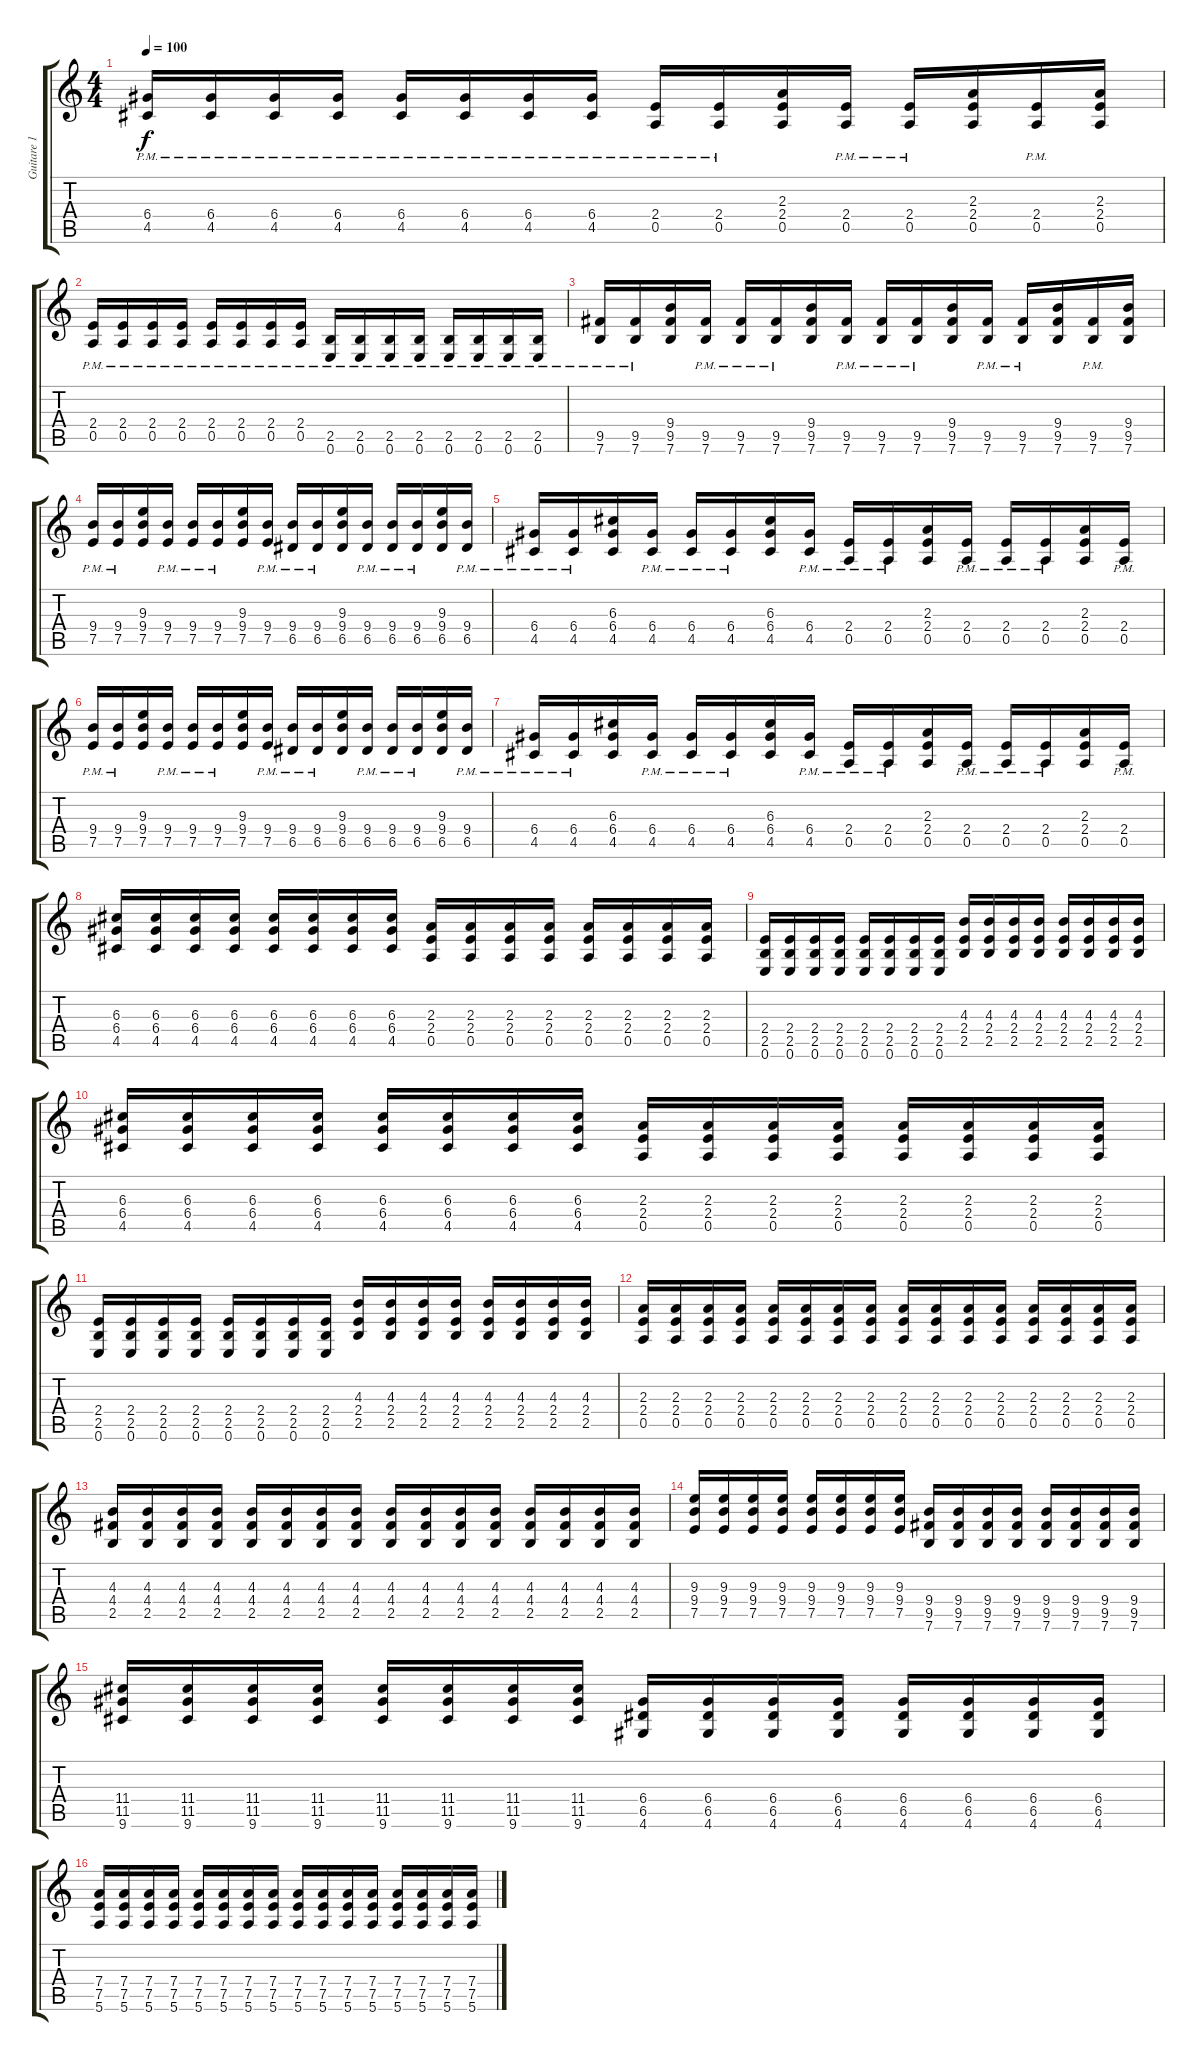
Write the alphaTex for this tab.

\track ("Guitare 1" "Guitare 1") {instrument distortionguitar}
\staff {score tabs}
\tuning (E4 B3 G3 D3 A2 E2) {hide}
\ts (4 4)
\tempo 100
\clef g2
\ks c
(6.4{pm} 4.5{pm}).16{dy f} (6.4{pm} 4.5{pm}).16 (6.4{pm} 4.5{pm}).16 (6.4{pm} 4.5{pm}).16 (6.4{pm} 4.5{pm}).16 (6.4{pm} 4.5{pm}).16 (6.4{pm} 4.5{pm}).16 (6.4{pm} 4.5{pm}).16 (2.4{pm} 0.5{pm}).16 (2.4{pm} 0.5{pm}).16 (2.3 2.4 0.5).16 (2.4{pm} 0.5{pm}).16 (2.4{pm} 0.5{pm}).16 (2.3 2.4 0.5).16 (2.4{pm} 0.5{pm}).16 (2.3 2.4 0.5).16 |
(2.4{pm} 0.5{pm}).16 (2.4{pm} 0.5{pm}).16 (2.4{pm} 0.5{pm}).16 (2.4{pm} 0.5{pm}).16 (2.4{pm} 0.5{pm}).16 (2.4{pm} 0.5{pm}).16 (2.4{pm} 0.5{pm}).16 (2.4{pm} 0.5{pm}).16 (2.5{pm} 0.6{pm}).16 (2.5{pm} 0.6{pm}).16 (2.5{pm} 0.6{pm}).16 (2.5{pm} 0.6{pm}).16 (2.5{pm} 0.6{pm}).16 (2.5{pm} 0.6{pm}).16 (2.5{pm} 0.6{pm}).16 (2.5{pm} 0.6{pm}).16 |
(9.5{pm} 7.6{pm}).16 (9.5{pm} 7.6{pm}).16 (9.4 9.5 7.6).16 (9.5{pm} 7.6{pm}).16 (9.5{pm} 7.6{pm}).16 (9.5{pm} 7.6{pm}).16 (9.4 9.5 7.6).16 (9.5{pm} 7.6{pm}).16 (9.5{pm} 7.6{pm}).16 (9.5{pm} 7.6{pm}).16 (9.4 9.5 7.6).16 (9.5{pm} 7.6{pm}).16 (9.5{pm} 7.6{pm}).16 (9.4 9.5 7.6).16 (9.5{pm} 7.6{pm}).16 (9.4 9.5 7.6).16 |
(9.4{pm} 7.5{pm}).16 (9.4{pm} 7.5{pm}).16 (9.3 9.4 7.5).16 (9.4{pm} 7.5{pm}).16 (9.4{pm} 7.5{pm}).16 (9.4{pm} 7.5{pm}).16 (9.3 9.4 7.5).16 (9.4{pm} 7.5{pm}).16 (9.4{pm} 6.5{pm}).16 (9.4{pm} 6.5{pm}).16 (9.3 9.4 6.5).16 (9.4{pm} 6.5{pm}).16 (9.4{pm} 6.5{pm}).16 (9.4{pm} 6.5{pm}).16 (9.3 9.4 6.5).16 (9.4{pm} 6.5{pm}).16 |
(6.4{pm} 4.5{pm}).16 (6.4{pm} 4.5{pm}).16 (6.3 6.4 4.5).16 (6.4{pm} 4.5{pm}).16 (6.4{pm} 4.5{pm}).16 (6.4{pm} 4.5{pm}).16 (6.3 6.4 4.5).16 (6.4{pm} 4.5{pm}).16 (2.4{pm} 0.5{pm}).16 (2.4{pm} 0.5{pm}).16 (2.3 2.4 0.5).16 (2.4{pm} 0.5{pm}).16 (2.4{pm} 0.5{pm}).16 (2.4{pm} 0.5{pm}).16 (2.3 2.4 0.5).16 (2.4{pm} 0.5{pm}).16 |
(9.4{pm} 7.5{pm}).16 (9.4{pm} 7.5{pm}).16 (9.3 9.4 7.5).16 (9.4{pm} 7.5{pm}).16 (9.4{pm} 7.5{pm}).16 (9.4{pm} 7.5{pm}).16 (9.3 9.4 7.5).16 (9.4{pm} 7.5{pm}).16 (9.4{pm} 6.5{pm}).16 (9.4{pm} 6.5{pm}).16 (9.3 9.4 6.5).16 (9.4{pm} 6.5{pm}).16 (9.4{pm} 6.5{pm}).16 (9.4{pm} 6.5{pm}).16 (9.3 9.4 6.5).16 (9.4{pm} 6.5{pm}).16 |
(6.4{pm} 4.5{pm}).16 (6.4{pm} 4.5{pm}).16 (6.3 6.4 4.5).16 (6.4{pm} 4.5{pm}).16 (6.4{pm} 4.5{pm}).16 (6.4{pm} 4.5{pm}).16 (6.3 6.4 4.5).16 (6.4{pm} 4.5{pm}).16 (2.4{pm} 0.5{pm}).16 (2.4{pm} 0.5{pm}).16 (2.3 2.4 0.5).16 (2.4{pm} 0.5{pm}).16 (2.4{pm} 0.5{pm}).16 (2.4{pm} 0.5{pm}).16 (2.3 2.4 0.5).16 (2.4{pm} 0.5{pm}).16 |
(6.3 6.4 4.5).16 (6.3 6.4 4.5).16 (6.3 6.4 4.5).16 (6.3 6.4 4.5).16 (6.3 6.4 4.5).16 (6.3 6.4 4.5).16 (6.3 6.4 4.5).16 (6.3 6.4 4.5).16 (2.3 2.4 0.5).16 (2.3 2.4 0.5).16 (2.3 2.4 0.5).16 (2.3 2.4 0.5).16 (2.3 2.4 0.5).16 (2.3 2.4 0.5).16 (2.3 2.4 0.5).16 (2.3 2.4 0.5).16 |
(2.4 2.5 0.6).16 (2.4 2.5 0.6).16 (2.4 2.5 0.6).16 (2.4 2.5 0.6).16 (2.4 2.5 0.6).16 (2.4 2.5 0.6).16 (2.4 2.5 0.6).16 (2.4 2.5 0.6).16 (4.3 2.4 2.5).16 (4.3 2.4 2.5).16 (4.3 2.4 2.5).16 (4.3 2.4 2.5).16 (4.3 2.4 2.5).16 (4.3 2.4 2.5).16 (4.3 2.4 2.5).16 (4.3 2.4 2.5).16 |
(6.3 6.4 4.5).16 (6.3 6.4 4.5).16 (6.3 6.4 4.5).16 (6.3 6.4 4.5).16 (6.3 6.4 4.5).16 (6.3 6.4 4.5).16 (6.3 6.4 4.5).16 (6.3 6.4 4.5).16 (2.3 2.4 0.5).16 (2.3 2.4 0.5).16 (2.3 2.4 0.5).16 (2.3 2.4 0.5).16 (2.3 2.4 0.5).16 (2.3 2.4 0.5).16 (2.3 2.4 0.5).16 (2.3 2.4 0.5).16 |
(2.4 2.5 0.6).16 (2.4 2.5 0.6).16 (2.4 2.5 0.6).16 (2.4 2.5 0.6).16 (2.4 2.5 0.6).16 (2.4 2.5 0.6).16 (2.4 2.5 0.6).16 (2.4 2.5 0.6).16 (4.3 2.4 2.5).16 (4.3 2.4 2.5).16 (4.3 2.4 2.5).16 (4.3 2.4 2.5).16 (4.3 2.4 2.5).16 (4.3 2.4 2.5).16 (4.3 2.4 2.5).16 (4.3 2.4 2.5).16 |
(2.3 2.4 0.5).16 (2.3 2.4 0.5).16 (2.3 2.4 0.5).16 (2.3 2.4 0.5).16 (2.3 2.4 0.5).16 (2.3 2.4 0.5).16 (2.3 2.4 0.5).16 (2.3 2.4 0.5).16 (2.3 2.4 0.5).16 (2.3 2.4 0.5).16 (2.3 2.4 0.5).16 (2.3 2.4 0.5).16 (2.3 2.4 0.5).16 (2.3 2.4 0.5).16 (2.3 2.4 0.5).16 (2.3 2.4 0.5).16 |
(4.3 4.4 2.5).16 (4.3 4.4 2.5).16 (4.3 4.4 2.5).16 (4.3 4.4 2.5).16 (4.3 4.4 2.5).16 (4.3 4.4 2.5).16 (4.3 4.4 2.5).16 (4.3 4.4 2.5).16 (4.3 4.4 2.5).16 (4.3 4.4 2.5).16 (4.3 4.4 2.5).16 (4.3 4.4 2.5).16 (4.3 4.4 2.5).16 (4.3 4.4 2.5).16 (4.3 4.4 2.5).16 (4.3 4.4 2.5).16 |
(9.3 9.4 7.5).16 (9.3 9.4 7.5).16 (9.3 9.4 7.5).16 (9.3 9.4 7.5).16 (9.3 9.4 7.5).16 (9.3 9.4 7.5).16 (9.3 9.4 7.5).16 (9.3 9.4 7.5).16 (9.4 9.5 7.6).16 (9.4 9.5 7.6).16 (9.4 9.5 7.6).16 (9.4 9.5 7.6).16 (9.4 9.5 7.6).16 (9.4 9.5 7.6).16 (9.4 9.5 7.6).16 (9.4 9.5 7.6).16 |
(11.4 11.5 9.6).16 (11.4 11.5 9.6).16 (11.4 11.5 9.6).16 (11.4 11.5 9.6).16 (11.4 11.5 9.6).16 (11.4 11.5 9.6).16 (11.4 11.5 9.6).16 (11.4 11.5 9.6).16 (6.4 6.5 4.6).16 (6.4 6.5 4.6).16 (6.4 6.5 4.6).16 (6.4 6.5 4.6).16 (6.4 6.5 4.6).16 (6.4 6.5 4.6).16 (6.4 6.5 4.6).16 (6.4 6.5 4.6).16 |
(7.4 7.5 5.6).16 (7.4 7.5 5.6).16 (7.4 7.5 5.6).16 (7.4 7.5 5.6).16 (7.4 7.5 5.6).16 (7.4 7.5 5.6).16 (7.4 7.5 5.6).16 (7.4 7.5 5.6).16 (7.4 7.5 5.6).16 (7.4 7.5 5.6).16 (7.4 7.5 5.6).16 (7.4 7.5 5.6).16 (7.4 7.5 5.6).16 (7.4 7.5 5.6).16 (7.4 7.5 5.6).16 (7.4 7.5 5.6).16
